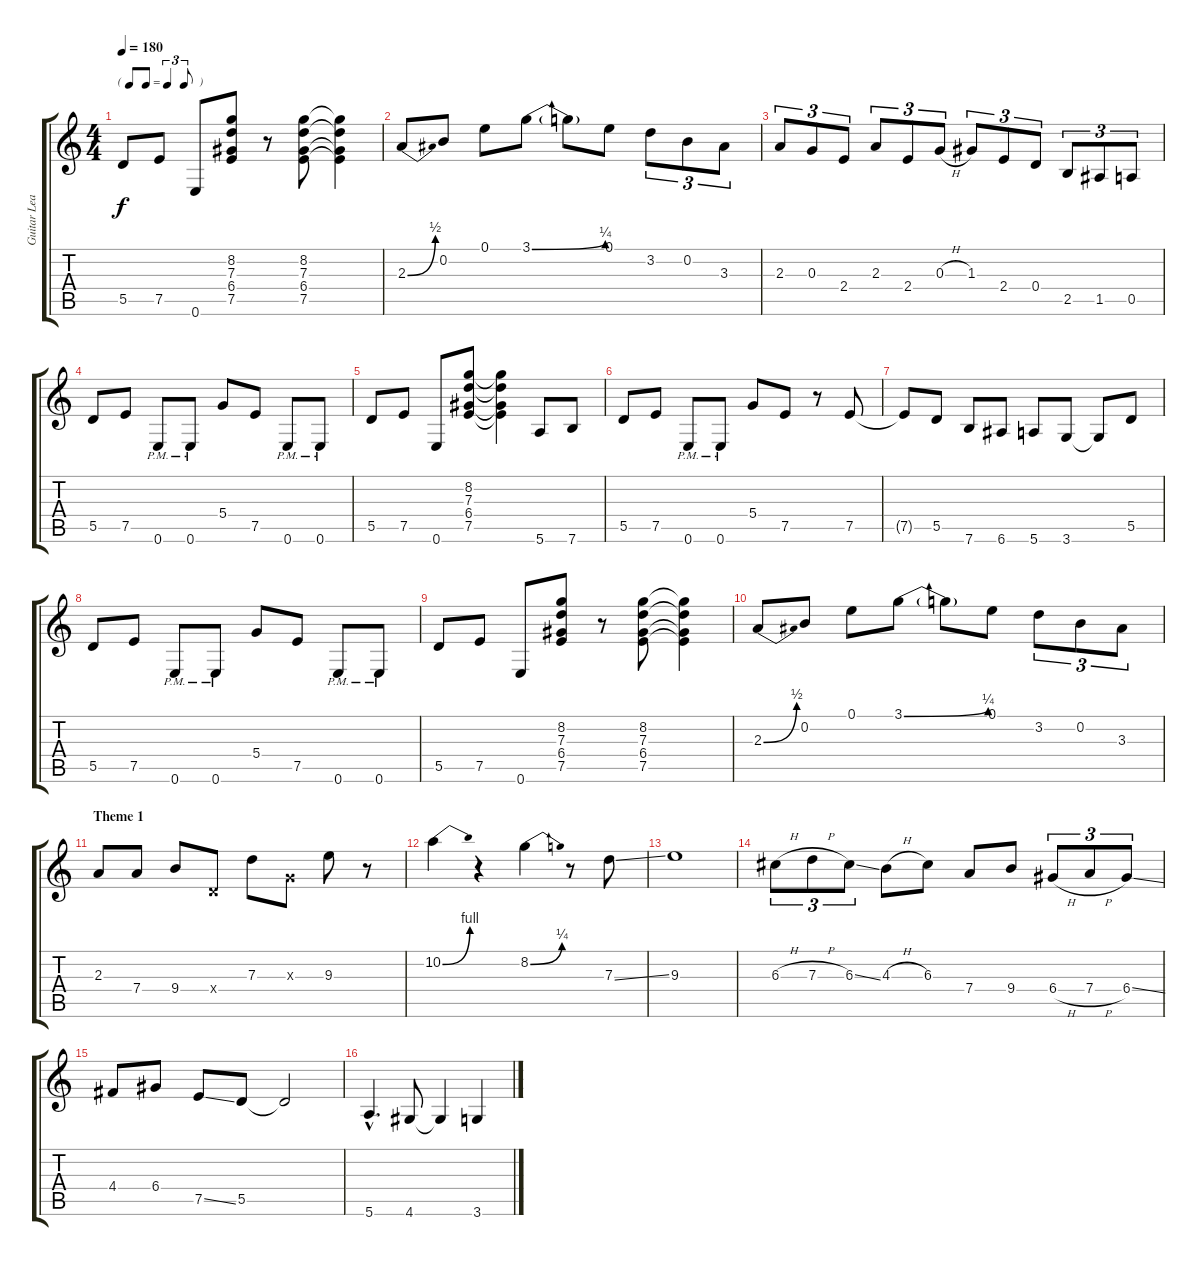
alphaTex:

\track ("Guitar Lead" "Guitar Lea") {instrument overdrivenguitar}
\staff {score tabs}
\tuning (E4 B3 G3 D3 A2 E2) {hide}
\ts (4 4)
\tf triplet8th
\tempo 180
\clef g2
\ks c
5.5.8{dy f} 7.5.8 0.6.8 (8.2 7.3 6.4 7.5).8 r.8 (8.2 7.3 6.4 7.5).8 (8.2{t} 7.3{t} 6.4{t} 7.5{t}).4 |
2.3{be (bend 0 0 60 2)}.8 0.2.8 0.1.8 3.1{be (bend 0 0 60 1)}.8 3.1{t}.8 0.1.8 3.2.8{tu (3 2)} 0.2.8{tu (3 2)} 3.3.8{tu (3 2)} |
2.3.8{tu (3 2)} 0.3.8{tu (3 2)} 2.4.8{tu (3 2)} 2.3.8{tu (3 2)} 2.4.8{tu (3 2)} 0.3{h}.8{tu (3 2)} 1.3.8{tu (3 2)} 2.4.8{tu (3 2)} 0.4.8{tu (3 2)} 2.5.8{tu (3 2)} 1.5.8{tu (3 2)} 0.5.8{tu (3 2)} |
5.5.8 7.5.8 0.6{pm}.8 0.6{pm}.8 5.4.8 7.5.8 0.6{pm}.8 0.6{pm}.8 |
5.5.8 7.5.8 0.6.8 (8.2 7.3 6.4 7.5).8 (8.2{t} 7.3{t} 6.4{t} 7.5{t}).4 5.6.8 7.6.8 |
5.5.8 7.5.8 0.6{pm}.8 0.6{pm}.8 5.4.8 7.5.8 r.8 7.5.8 |
7.5{t}.8 5.5.8 7.6.8 6.6.8 5.6.8 3.6.8 3.6{t}.8 5.5.8 |
5.5.8 7.5.8 0.6{pm}.8 0.6{pm}.8 5.4.8 7.5.8 0.6{pm}.8 0.6{pm}.8 |
5.5.8 7.5.8 0.6.8 (8.2 7.3 6.4 7.5).8 r.8 (8.2 7.3 6.4 7.5).8 (8.2{t} 7.3{t} 6.4{t} 7.5{t}).4 |
2.3{be (bend 0 0 60 2)}.8 0.2.8 0.1.8 3.1{be (bend 0 0 60 1)}.8 3.1{t}.8 0.1.8 3.2.8{tu (3 2)} 0.2.8{tu (3 2)} 3.3.8{tu (3 2)} |
\section ("" "Theme 1")
2.3.8 7.4.8 9.4.8 0.4{x}.8 7.3.8 0.3{x}.8 9.3.8 r.8 |
10.2{be (bend 0 0 60 4)}.4 r.4 8.2{be (bend 0 0 60 1)}.4 r.8 7.3{ss}.8 |
9.3.1 |
6.3{h}.8{tu (3 2)} 7.3{h}.8{tu (3 2)} 6.3{ss}.8{tu (3 2)} 4.3{h}.8 6.3.8 7.4.8 9.4.8 6.4{h}.8{tu (3 2)} 7.4{h}.8{tu (3 2)} 6.4{ss}.8{tu (3 2)} |
4.4.8 6.4.8 7.5{ss}.8 5.5.8 5.5{t}.2 |
5.6{hac}.4{d} 4.6.8 4.6{t}.4 3.6.4
